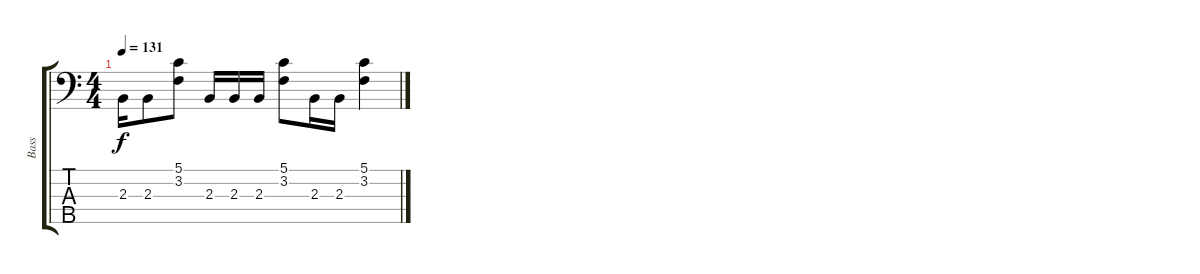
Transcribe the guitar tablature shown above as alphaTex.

\track ("Bass" "Bass") {instrument electricbasspick}
\staff {score tabs}
\tuning (G2 D2 A1 E1 B0) {hide}
\ts (4 4)
\tempo 131
\clef f4
\ks c
2.3.16{dy f} 2.3.8 (5.1 3.2).8 2.3.16 2.3.16 2.3.16 (5.1 3.2).8 2.3.16 2.3.16 (5.1 3.2).4
